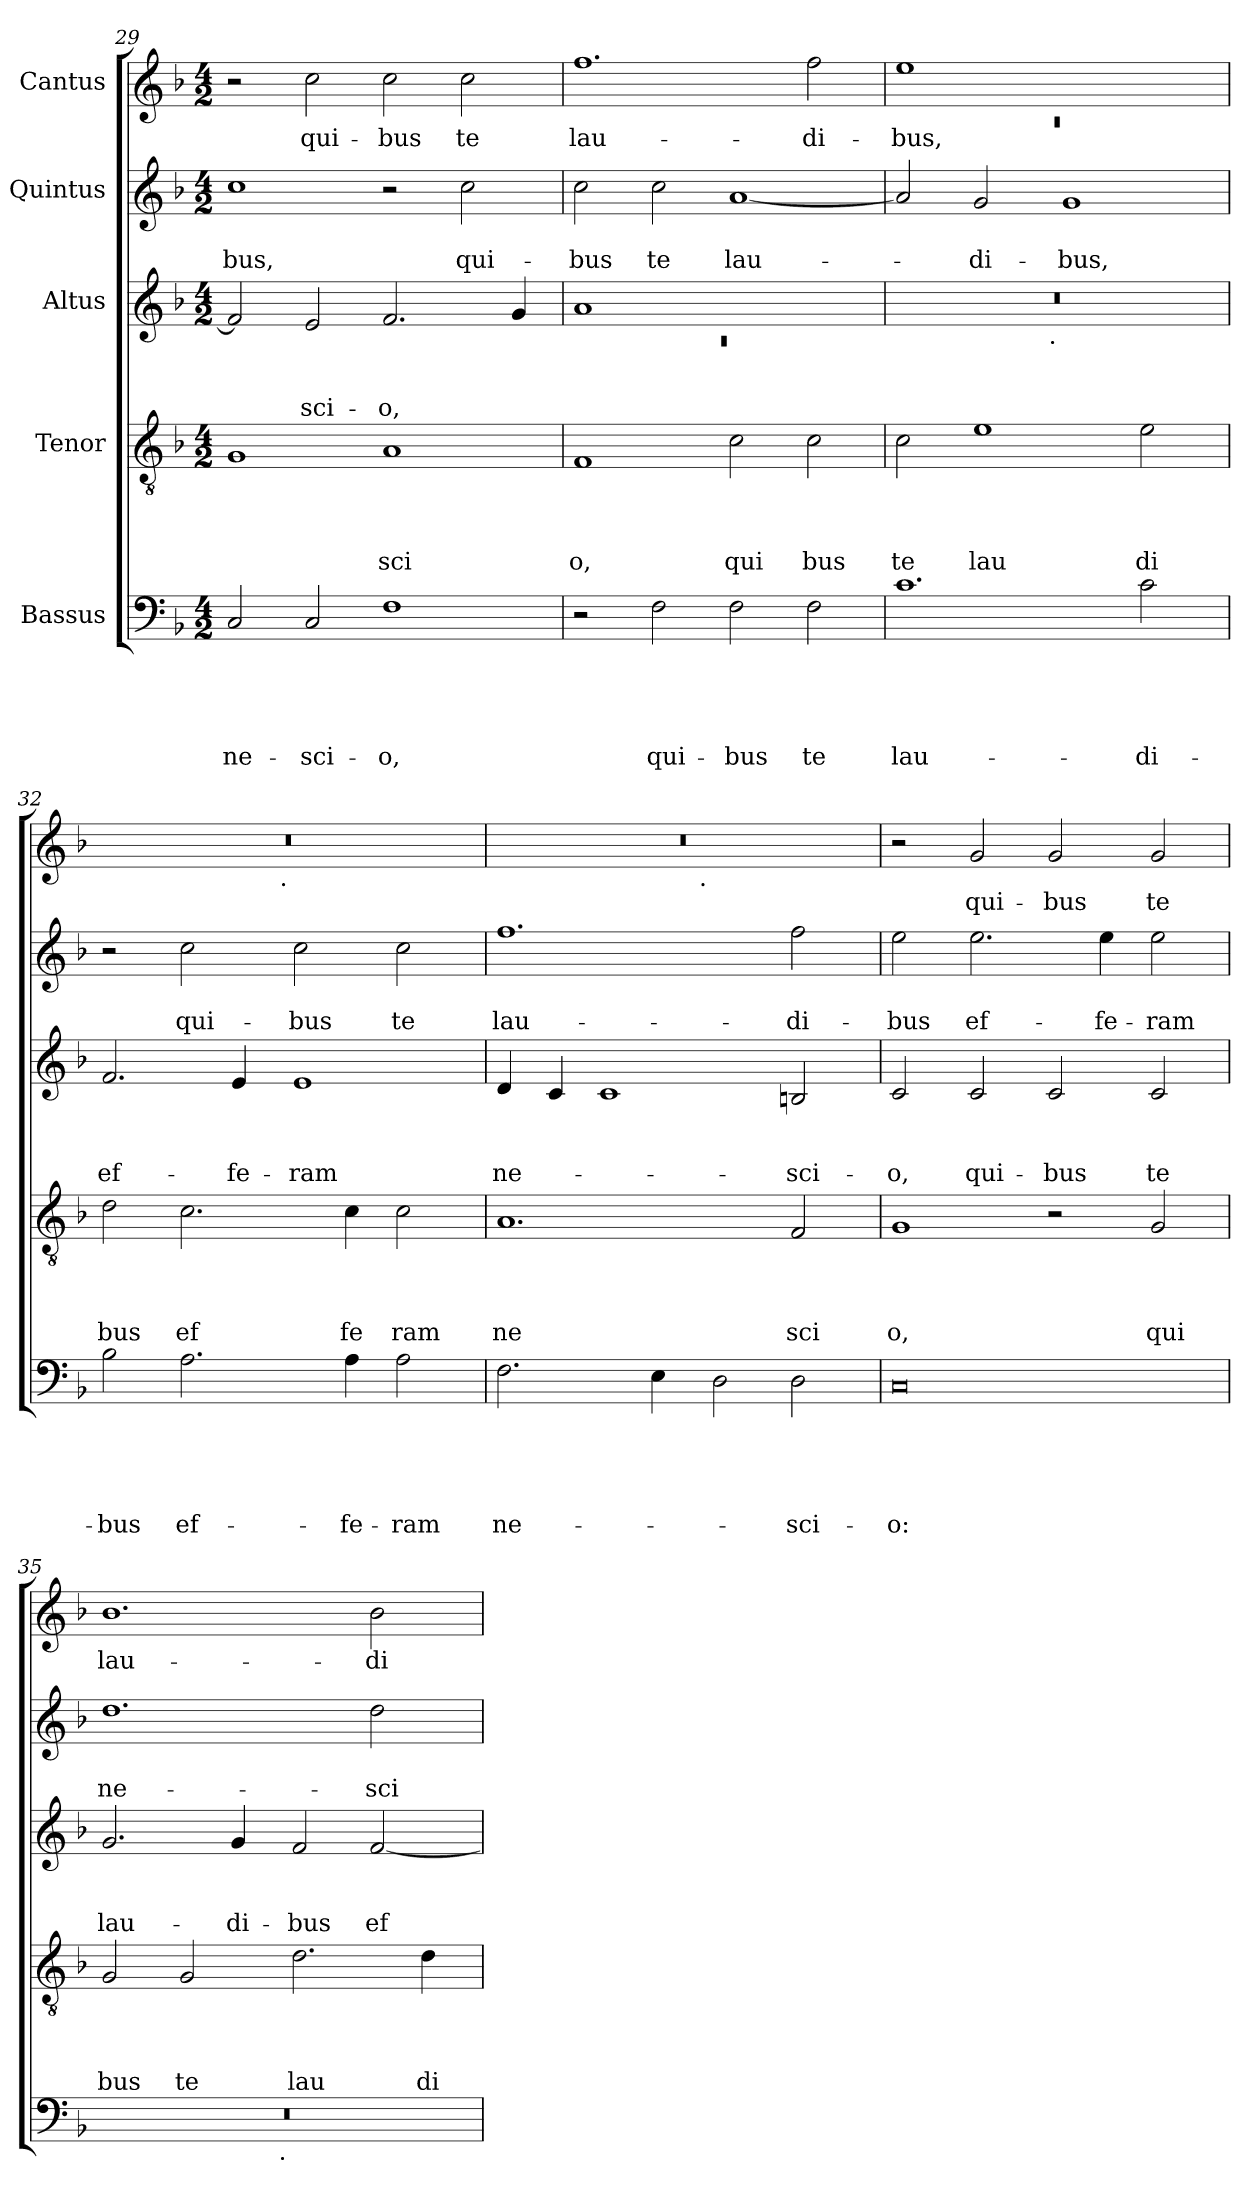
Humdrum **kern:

**kern	**text	**text	**text	**text	**text	**kern	**text	**text	**text	**text	**kern	**text	**text	**text	**kern	**text	**text	**kern	**text
*part5	*part5	*part5	*part5	*part5	*part5	*part4	*part4	*part4	*part4	*part4	*part3	*part3	*part3	*part3	*part2	*part2	*part2	*part1	*part1
*staff5	*staff5	*staff5	*staff5	*staff5	*staff5	*staff4	*staff4	*staff4	*staff4	*staff4	*staff3	*staff3	*staff3	*staff3	*staff2	*staff2	*staff2	*staff1	*staff1
*I"Bassus	*	*	*	*	*	*I"Tenor	*	*	*	*	*I"Altus	*	*	*	*I"Quintus	*	*	*I"Cantus	*
*clefF4	*	*	*	*	*	*clefGv2	*	*	*	*	*clefG2	*	*	*	*clefG2	*	*	*clefG2	*
*k[b-]	*	*	*	*	*	*k[b-]	*	*	*	*	*k[b-]	*	*	*	*k[b-]	*	*	*k[b-]	*
*F:	*	*	*	*	*	*F:	*	*	*	*	*F:	*	*	*	*F:	*	*	*F:	*
*M4/2	*	*	*	*	*	*M4/2	*	*	*	*	*M4/2	*	*	*	*M4/2	*	*	*M4/2	*
=29	=29	=29	=29	=29	=29	=29	=29	=29	=29	=29	=29	=29	=29	=29	=29	=29	=29	=29	=29
!	!	!	!	!	!LO:LY:b	!	!	!	!	!	!	!	!	!	!	!	!LO:LY:b	!	!
2C/	.	.	.	.	ne-	1G	.	.	.	.	2f/]	.	.	.	1cc	.	-bus,	2r	.
!	!	!	!	!	!LO:LY:b	!	!	!	!	!	!	!	!	!LO:LY:b	!	!	!	!	!LO:LY:b
2C/	.	.	.	.	-sci-	.	.	.	.	.	2e/	.	.	-sci-	.	.	.	2cc\	qui-
!	!	!	!	!	!LO:LY:b	!	!	!	!	!LO:LY:b	!	!	!	!LO:LY:b	!	!	!	!	!LO:LY:b
1F	.	.	.	.	-o,	1A	.	.	.	sci	2.f/	.	.	-o,	2r	.	.	2cc\	-bus
!	!	!	!	!	!	!	!	!	!	!	!	!	!	!	!	!	!LO:LY:b	!	!LO:LY:b
.	.	.	.	.	.	.	.	.	.	.	.	.	.	.	2cc\	.	qui-	2cc\	te
.	.	.	.	.	.	.	.	.	.	.	4g/	.	.	.	.	.	.	.	.
=30	=30	=30	=30	=30	=30	=30	=30	=30	=30	=30	=30	=30	=30	=30	=30	=30	=30	=30	=30
*	*	*	*	*	*	*	*	*	*	*	*^	*	*	*	*	*	*	*	*
!	!	!	!	!	!	!	!	!	!	!LO:LY:b	!	!LO:N:vis=1	!	!	!	!	!	!LO:LY:b	!	!LO:LY:b
2r	.	.	.	.	.	1F	.	.	.	o,	1a	0rc	.	.	.	2cc\	.	-bus	1.ff	lau-
!	!	!	!	!	!LO:LY:b	!	!	!	!	!	!	!	!	!	!	!	!	!LO:LY:b	!	!
2F\	.	.	.	.	qui-	.	.	.	.	.	.	.	.	.	.	2cc\	.	te	.	.
!	!	!	!	!	!LO:LY:b	!	!	!	!	!LO:LY:b	!	!	!	!	!	!	!	!LO:LY:b	!	!
2F\	.	.	.	.	-bus	2c\	.	.	.	qui	1ryy	.	.	.	.	[<1a	.	lau-	.	.
!	!	!	!	!	!LO:LY:b	!	!	!	!	!LO:LY:b	!	!	!	!	!	!	!	!	!	!LO:LY:b
2F\	.	.	.	.	te	2c\	.	.	.	bus	.	.	.	.	.	.	.	.	2ff\	-di-
=31	=31	=31	=31	=31	=31	=31	=31	=31	=31	=31	=31	=31	=31	=31	=31	=31	=31	=31	=31	=31
*	*	*	*	*	*	*	*	*	*	*	*	*	*	*	*	*	*	*	*^	*
!	!	!	!	!	!LO:LY:b	!	!	!	!	!LO:LY:b	!	!	!	!	!	!	!	!	!	!LO:N:vis=1	!LO:LY:b
1.c	.	.	.	.	lau-	2c\	.	.	.	te	0r	2ryy	.	.	.	2a/]	.	.	1ee	0rc	-bus,
!	!	!	!	!	!	!	!	!	!	!LO:LY:b	!	!	!	!	!	!	!	!LO:LY:b	!	!	!
.	.	.	.	.	.	1e	.	.	.	lau	.	4...ryy	.	.	.	2g/	.	-di-	.	.	.
!	!	!	!	!	!	!	!	!	!	!	!	!LO:TX:b:t=.	!	!	!	!	!	!	!	!	!
.	.	.	.	.	.	.	.	.	.	.	.	1ryy	.	.	.	.	.	.	.	.	.
!	!	!	!	!	!	!	!	!	!	!	!	!	!	!	!	!	!	!LO:LY:b	!	!	!
.	.	.	.	.	.	.	.	.	.	.	.	.	.	.	.	1g	.	-bus,	1ryy	.	.
!	!	!	!	!	!LO:LY:b	!	!	!	!	!LO:LY:b	!	!	!	!	!	!	!	!	!	!	!
2c\	.	.	.	.	-di-	2e\	.	.	.	di	.	.	.	.	.	.	.	.	.	.	.
.	.	.	.	.	.	.	.	.	.	.	.	32ryy	.	.	.	.	.	.	.	.	.
=32	=32	=32	=32	=32	=32	=32	=32	=32	=32	=32	=32	=32	=32	=32	=32	=32	=32	=32	=32	=32	=32
!	!	!	!	!	!LO:LY:b	!	!	!	!	!LO:LY:b	!	!	!	!	!LO:LY:b	!	!	!	!	!	!
*	*	*	*	*	*	*	*	*	*	*	*v	*v	*	*	*	*	*	*	*	*	*
2B-\	.	.	.	.	-bus	2d\	.	.	.	bus	2.f/	.	.	ef-	2r	.	.	0r	2ryy	.
!	!	!	!	!	!LO:LY:b	!	!	!	!	!LO:LY:b	!	!	!	!	!	!	!LO:LY:b	!	!	!
2.A\	.	.	.	.	ef-	2.c\	.	.	.	ef	.	.	.	.	2cc\	.	qui-	.	4...ryy	.
!	!	!	!	!	!	!	!	!	!	!	!	!	!	!LO:LY:b	!	!	!	!	!	!
.	.	.	.	.	.	.	.	.	.	.	4e/	.	.	-fe-	.	.	.	.	.	.
!	!	!	!	!	!	!	!	!	!	!	!	!	!	!	!	!	!	!	!LO:TX:b:t=.	!
.	.	.	.	.	.	.	.	.	.	.	.	.	.	.	.	.	.	.	1ryy	.
!	!	!	!	!	!	!	!	!	!	!	!	!	!	!LO:LY:b	!	!	!LO:LY:b	!	!	!
.	.	.	.	.	.	.	.	.	.	.	1e	.	.	-ram	2cc\	.	-bus	.	.	.
!	!	!	!	!	!LO:LY:b	!	!	!	!	!LO:LY:b	!	!	!	!	!	!	!	!	!	!
4A\	.	.	.	.	-fe-	4c\	.	.	.	fe	.	.	.	.	.	.	.	.	.	.
!	!	!	!	!	!LO:LY:b	!	!	!	!	!LO:LY:b	!	!	!	!	!	!	!LO:LY:b	!	!	!
2A\	.	.	.	.	-ram	2c\	.	.	.	ram	.	.	.	.	2cc\	.	te	.	.	.
.	.	.	.	.	.	.	.	.	.	.	.	.	.	.	.	.	.	.	32ryy	.
=33	=33	=33	=33	=33	=33	=33	=33	=33	=33	=33	=33	=33	=33	=33	=33	=33	=33	=33	=33	=33
!	!	!	!	!	!LO:LY:b	!	!	!	!	!LO:LY:b	!	!	!	!LO:LY:b	!	!	!LO:LY:b	!	!	!
2.F\	.	.	.	.	ne-	1.A	.	.	.	ne	4d/	.	.	ne-	1.ff	.	lau-	0r	2ryy	.
.	.	.	.	.	.	.	.	.	.	.	4c/	.	.	.	.	.	.	.	.	.
.	.	.	.	.	.	.	.	.	.	.	1c	.	.	.	.	.	.	.	4...ryy	.
4E\	.	.	.	.	.	.	.	.	.	.	.	.	.	.	.	.	.	.	.	.
!	!	!	!	!	!	!	!	!	!	!	!	!	!	!	!	!	!	!	!LO:TX:b:t=.	!
.	.	.	.	.	.	.	.	.	.	.	.	.	.	.	.	.	.	.	1ryy	.
2D\	.	.	.	.	.	.	.	.	.	.	.	.	.	.	.	.	.	.	.	.
!	!	!	!	!	!LO:LY:b	!	!	!	!	!LO:LY:b	!	!	!	!LO:LY:b	!	!	!LO:LY:b	!	!	!
2D\	.	.	.	.	-sci-	2F/	.	.	.	sci	2Bn/	.	.	-sci-	2ff\	.	-di-	.	.	.
.	.	.	.	.	.	.	.	.	.	.	.	.	.	.	.	.	.	.	32ryy	.
=34	=34	=34	=34	=34	=34	=34	=34	=34	=34	=34	=34	=34	=34	=34	=34	=34	=34	=34	=34	=34
!	!	!	!	!	!LO:LY:b	!	!	!	!	!LO:LY:b	!	!	!	!LO:LY:b	!	!	!LO:LY:b	!	!	!
*	*	*	*	*	*	*	*	*	*	*	*	*	*	*	*	*	*	*v	*v	*
0C	.	.	.	.	-o:	1G	.	.	.	o,	2c/	.	.	-o,	2ee\	.	-bus	2r	.
!	!	!	!	!	!	!	!	!	!	!	!	!	!	!LO:LY:b	!	!	!LO:LY:b	!	!LO:LY:b
.	.	.	.	.	.	.	.	.	.	.	2c/	.	.	qui-	2.ee\	.	ef-	2g/	qui-
!	!	!	!	!	!	!	!	!	!	!	!	!	!	!LO:LY:b	!	!	!	!	!LO:LY:b
.	.	.	.	.	.	2r	.	.	.	.	2c/	.	.	-bus	.	.	.	2g/	-bus
!	!	!	!	!	!	!	!	!	!	!	!	!	!	!	!	!	!LO:LY:b	!	!
.	.	.	.	.	.	.	.	.	.	.	.	.	.	.	4ee\	.	-fe-	.	.
!	!	!	!	!	!	!	!	!	!	!LO:LY:b	!	!	!	!LO:LY:b	!	!	!LO:LY:b	!	!LO:LY:b
.	.	.	.	.	.	2G/	.	.	.	qui	2c/	.	.	te	2ee\	.	-ram	2g/	te
!!LO:PB:g=z
=35	=35	=35	=35	=35	=35	=35	=35	=35	=35	=35	=35	=35	=35	=35	=35	=35	=35	=35	=35
!	!	!	!	!	!	!	!	!	!	!LO:LY:b	!	!	!	!LO:LY:b	!	!	!LO:LY:b	!	!LO:LY:b
*^	*	*	*	*	*	*	*	*	*	*	*	*	*	*	*	*	*	*	*
0r	2ryy	.	.	.	.	.	2G/	.	.	.	bus	2.g/	.	.	lau-	1.dd	.	ne-	1.b-	lau-
!	!	!	!	!	!	!	!	!	!	!	!LO:LY:b	!	!	!	!	!	!	!	!	!
.	4...ryy	.	.	.	.	.	2G/	.	.	.	te	.	.	.	.	.	.	.	.	.
!	!	!	!	!	!	!	!	!	!	!	!	!	!	!	!LO:LY:b	!	!	!	!	!
.	.	.	.	.	.	.	.	.	.	.	.	4g/	.	.	-di-	.	.	.	.	.
!	!LO:TX:b:t=.	!	!	!	!	!	!	!	!	!	!	!	!	!	!	!	!	!	!	!
.	1ryy	.	.	.	.	.	.	.	.	.	.	.	.	.	.	.	.	.	.	.
!	!	!	!	!	!	!	!	!	!	!	!LO:LY:b	!	!	!	!LO:LY:b	!	!	!	!	!
.	.	.	.	.	.	.	2.d\	.	.	.	lau	2f/	.	.	-bus	.	.	.	.	.
!	!	!	!	!	!	!	!	!	!	!	!	!	!	!	!LO:LY:b	!	!	!LO:LY:b	!	!LO:LY:b
.	.	.	.	.	.	.	.	.	.	.	.	[<2f/	.	.	ef-	2dd\	.	-sci-	2b-\	-di-
!	!	!	!	!	!	!	!	!	!	!	!LO:LY:b	!	!	!	!	!	!	!	!	!
.	.	.	.	.	.	.	4d\	.	.	.	di	.	.	.	.	.	.	.	.	.
.	32ryy	.	.	.	.	.	.	.	.	.	.	.	.	.	.	.	.	.	.	.
*v	*v	*	*	*	*	*	*	*	*	*	*	*	*	*	*	*	*	*	*	*
=	=	=	=	=	=	=	=	=	=	=	=	=	=	=	=	=	=	=	=
*-	*-	*-	*-	*-	*-	*-	*-	*-	*-	*-	*-	*-	*-	*-	*-	*-	*-	*-	*-
